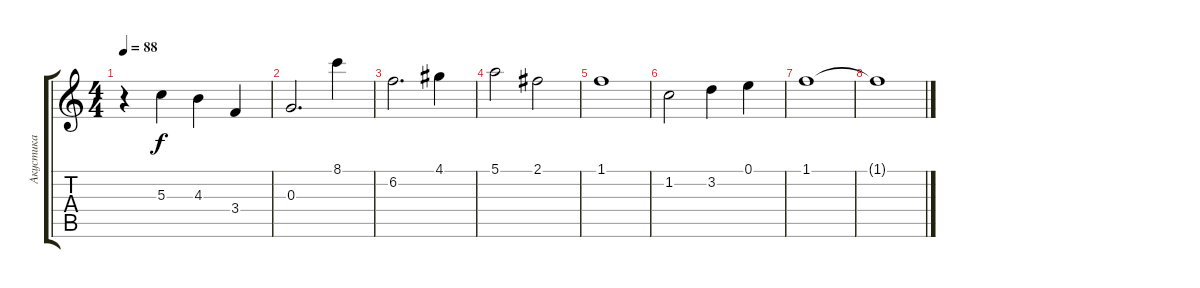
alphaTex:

\track ("Акустика" "Акустика") {instrument acousticguitarsteel}
\staff {score tabs}
\tuning (E4 B3 G3 D3 A2 E2) {hide}
\ts (4 4)
\tempo 88
\clef g2
\ks c
r.4{dy f} 5.3.4 4.3.4 3.4.4 |
0.3.2{d} 8.1.4 |
6.2.2{d} 4.1.4 |
5.1.2 2.1.2 |
1.1.1 |
1.2.2 3.2.4 0.1.4 |
1.1.1 |
1.1{t}.1
